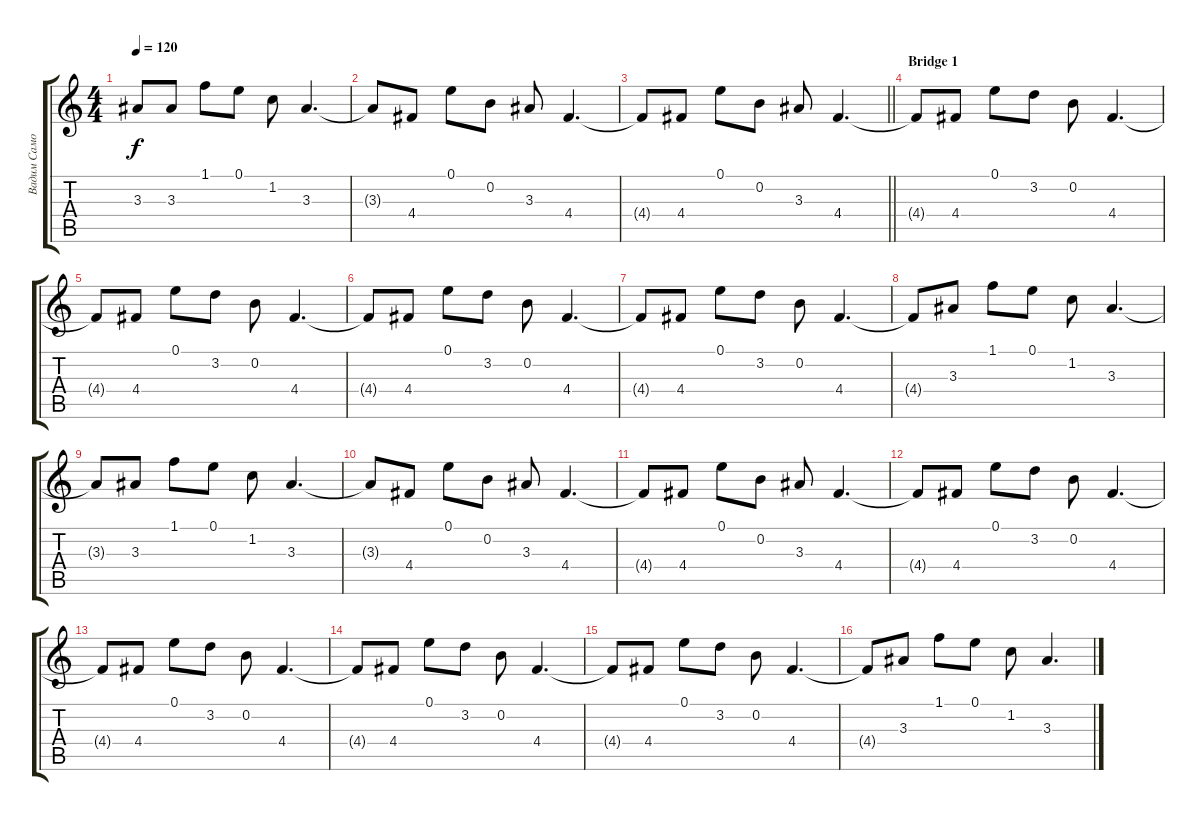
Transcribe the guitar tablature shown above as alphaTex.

\track ("Вадим Самойлов" "Вадим Само") {instrument electricguitarclean}
\staff {score tabs}
\tuning (E4 B3 G3 D3 A2 E2) {hide}
\ts (4 4)
\tempo 120
\clef g2
\ks c
3.3{t}.8{dy f} 3.3.8 1.1.8 0.1.8 1.2.8 3.3.4{d} |
3.3{t}.8 4.4.8 0.1.8 0.2.8 3.3.8 4.4.4{d} |
\barLineRight lightlight
4.4{t}.8 4.4.8 0.1.8 0.2.8 3.3.8 4.4.4{d} |
\section ("" "Bridge 1")
4.4{t}.8 4.4.8 0.1.8 3.2.8 0.2.8 4.4.4{d} |
4.4{t}.8 4.4.8 0.1.8 3.2.8 0.2.8 4.4.4{d} |
4.4{t}.8 4.4.8 0.1.8 3.2.8 0.2.8 4.4.4{d} |
4.4{t}.8 4.4.8 0.1.8 3.2.8 0.2.8 4.4.4{d} |
4.4{t}.8 3.3.8 1.1.8 0.1.8 1.2.8 3.3.4{d} |
3.3{t}.8 3.3.8 1.1.8 0.1.8 1.2.8 3.3.4{d} |
3.3{t}.8 4.4.8 0.1.8 0.2.8 3.3.8 4.4.4{d} |
4.4{t}.8 4.4.8 0.1.8 0.2.8 3.3.8 4.4.4{d} |
4.4{t}.8 4.4.8 0.1.8 3.2.8 0.2.8 4.4.4{d} |
4.4{t}.8 4.4.8 0.1.8 3.2.8 0.2.8 4.4.4{d} |
4.4{t}.8 4.4.8 0.1.8 3.2.8 0.2.8 4.4.4{d} |
4.4{t}.8 4.4.8 0.1.8 3.2.8 0.2.8 4.4.4{d} |
4.4{t}.8 3.3.8 1.1.8 0.1.8 1.2.8 3.3.4{d}
